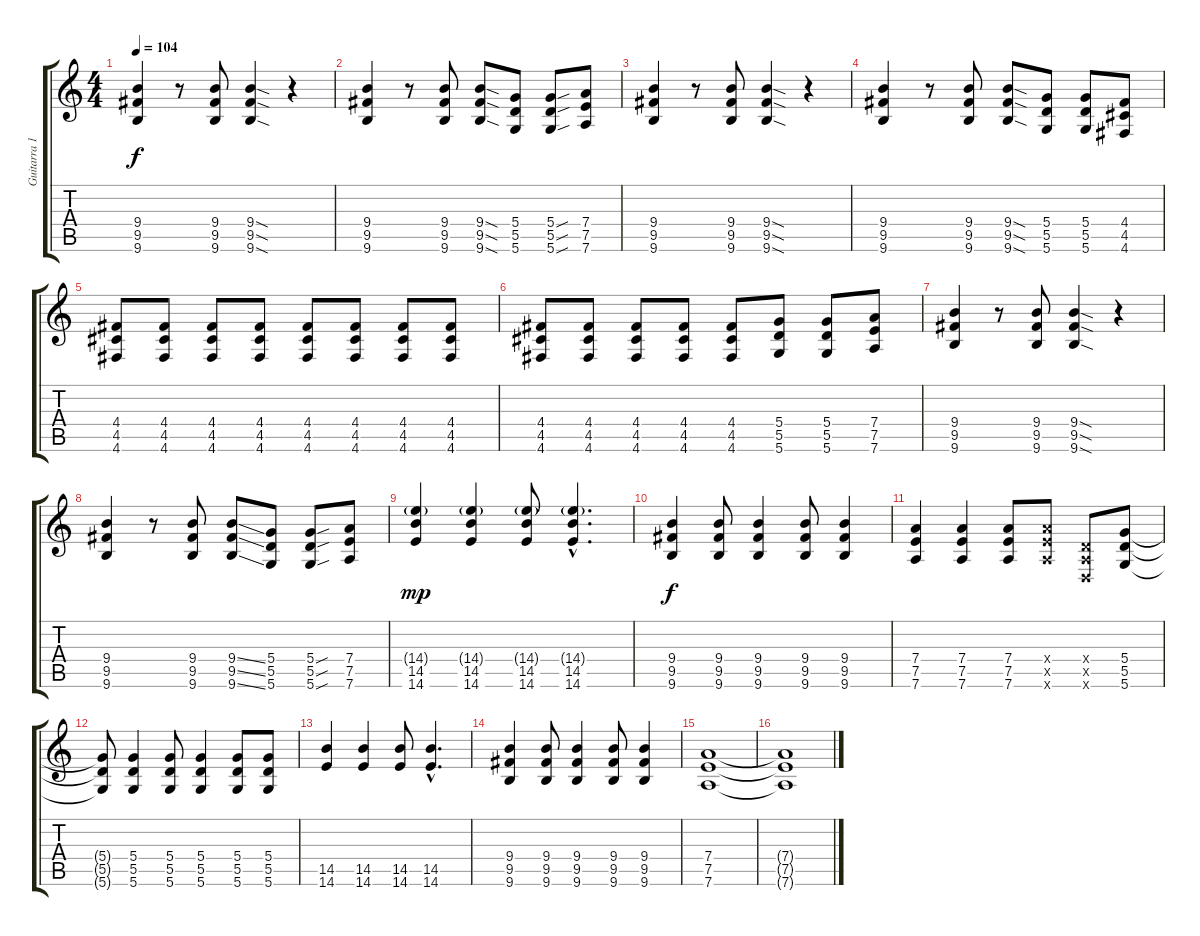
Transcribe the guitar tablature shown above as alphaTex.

\track ("Guitarra 1" "Guitarra 1") {instrument overdrivenguitar}
\staff {score tabs}
\tuning (E4 B3 G3 D3 A2 D2) {hide}
\ts (4 4)
\tempo 104
\clef g2
\ks c
(9.4 9.5 9.6).4{dy f} r.8 (9.4 9.5 9.6).8 (9.4{sod} 9.5{sod} 9.6{sod}).4 r.4 |
(9.4 9.5 9.6).4 r.8 (9.4 9.5 9.6).8 (9.4{sod} 9.5{sod} 9.6{sod}).8 (5.4 5.5 5.6).8 (5.4{sou} 5.5{sou} 5.6{sou}).8 (7.4 7.5 7.6).8 |
(9.4 9.5 9.6).4 r.8 (9.4 9.5 9.6).8 (9.4{sod} 9.5{sod} 9.6{sod}).4 r.4 |
(9.4 9.5 9.6).4 r.8 (9.4 9.5 9.6).8 (9.4{sod} 9.5{sod} 9.6{sod}).8 (5.4 5.5 5.6).8 (5.4 5.5 5.6).8 (4.4 4.5 4.6).8 |
(4.4 4.5 4.6).8 (4.4 4.5 4.6).8 (4.4 4.5 4.6).8 (4.4 4.5 4.6).8 (4.4 4.5 4.6).8 (4.4 4.5 4.6).8 (4.4 4.5 4.6).8 (4.4 4.5 4.6).8 |
(4.4 4.5 4.6).8 (4.4 4.5 4.6).8 (4.4 4.5 4.6).8 (4.4 4.5 4.6).8 (4.4 4.5 4.6).8 (5.4 5.5 5.6).8 (5.4 5.5 5.6).8 (7.4 7.5 7.6).8 |
(9.4 9.5 9.6).4 r.8 (9.4 9.5 9.6).8 (9.4{sod} 9.5{sod} 9.6{sod}).4 r.4 |
(9.4 9.5 9.6).4 r.8 (9.4 9.5 9.6).8 (9.4{ss} 9.5{ss} 9.6{ss}).8 (5.4 5.5 5.6).8 (5.4{sou} 5.5{sou} 5.6{sou}).8 (7.4 7.5 7.6).8 |
(14.4{g} 14.5 14.6).4{dy mp} (14.4{g} 14.5 14.6).4 (14.4{g} 14.5 14.6).8 (14.4{g hac} 14.5{hac} 14.6{hac}).4{d} |
(9.4 9.5 9.6).4{dy f} (9.4 9.5 9.6).8 (9.4 9.5 9.6).4 (9.4 9.5 9.6).8 (9.4 9.5 9.6).4 |
(7.4 7.5 7.6).4 (7.4 7.5 7.6).4 (7.4 7.5 7.6).8 (7.4{x} 7.5{x} 7.6{x}).8 (0.4{x} 0.5{x} 0.6{x}).8 (5.4 5.5 5.6).8 |
(5.4{t} 5.5{t} 5.6{t}).8 (5.4 5.5 5.6).4 (5.4 5.5 5.6).8 (5.4 5.5 5.6).4 (5.4 5.5 5.6).8 (5.4 5.5 5.6).8 |
(14.5 14.6).4 (14.5 14.6).4 (14.5 14.6).8 (14.5{hac} 14.6{hac}).4{d} |
(9.4 9.5 9.6).4 (9.4 9.5 9.6).8 (9.4 9.5 9.6).4 (9.4 9.5 9.6).8 (9.4 9.5 9.6).4 |
(7.4 7.5 7.6).1 |
(7.4{t} 7.5{t} 7.6{t}).1
